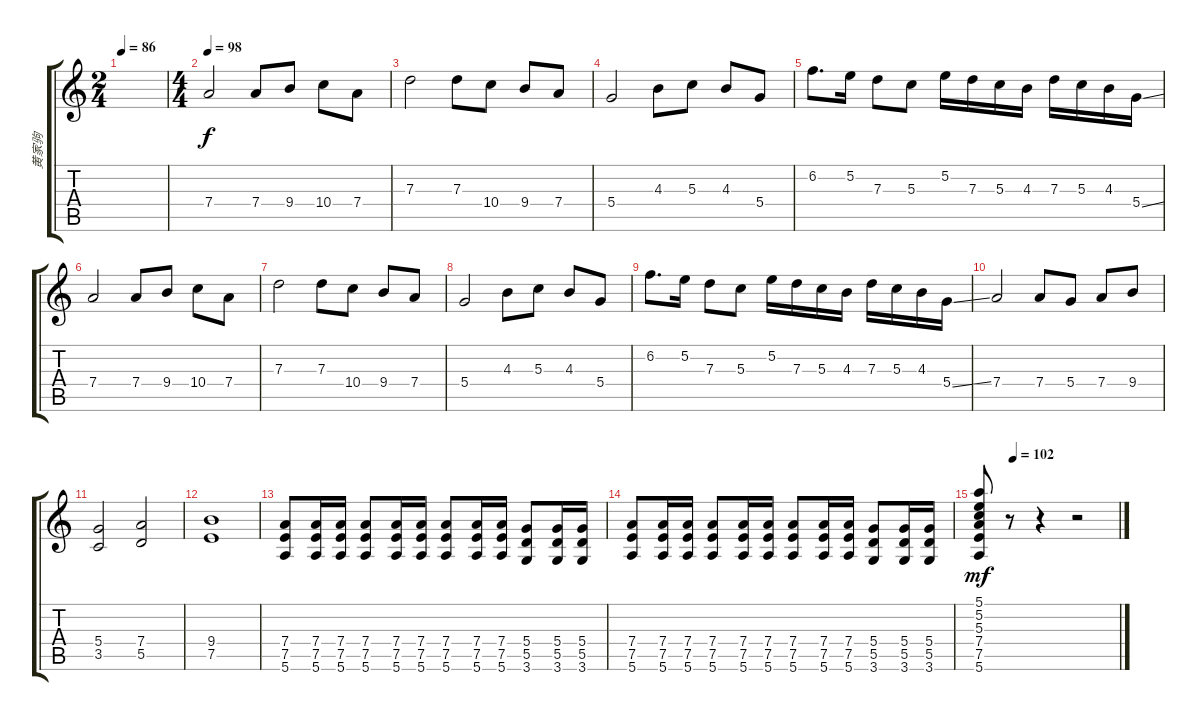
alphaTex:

\track ("黄家驹" "黄家驹") {instrument overdrivenguitar}
\staff {score tabs}
\tuning (E4 B3 G3 D3 A2 E2) {hide}
\ts (2 4)
\tempo 86
\tempo 102
\tempo 86
\clef g2
\ks c
|
\ts (4 4)
\tempo 98
7.4.2 7.4.8 9.4.8 10.4.8 7.4.8 |
7.3.2 7.3.8 10.4.8 9.4.8 7.4.8 |
5.4.2 4.3.8 5.3.8 4.3.8{txt ""} 5.4.8 |
6.2.8{d} 5.2.16 7.3.8 5.3.8 5.2.16 7.3.16 5.3.16 4.3.16 7.3.16 5.3.16 4.3.16 5.4{ss}.16 |
7.4.2 7.4.8 9.4.8 10.4.8 7.4.8 |
7.3.2 7.3.8 10.4.8 9.4.8 7.4.8 |
5.4.2 4.3.8 5.3.8 4.3.8 5.4.8 |
6.2.8{d} 5.2.16 7.3.8 5.3.8 5.2.16 7.3.16 5.3.16 4.3.16 7.3.16 5.3.16 4.3.16 5.4{ss}.16 |
7.4.2 7.4.8 5.4.8 7.4.8 9.4.8 |
(5.4 3.5).2 (7.4 5.5).2 |
(9.4 7.5).1 |
(7.4 7.5 5.6).8{volume 10} (7.4 7.5 5.6).16 (7.4 7.5 5.6).16 (7.4 7.5 5.6).8 (7.4 7.5 5.6).16 (7.4 7.5 5.6).16 (7.4 7.5 5.6).8 (7.4 7.5 5.6).16 (7.4 7.5 5.6).16 (5.4 5.5 3.6).8 (5.4 5.5 3.6).16 (5.4 5.5 3.6).16 |
(7.4 7.5 5.6).8 (7.4 7.5 5.6).16 (7.4 7.5 5.6).16 (7.4 7.5 5.6).8 (7.4 7.5 5.6).16 (7.4 7.5 5.6).16 (7.4 7.5 5.6).8 (7.4 7.5 5.6).16 (7.4 7.5 5.6).16 (5.4 5.5 3.6).8 (5.4 5.5 3.6).16 (5.4 5.5 3.6).16 |
\tempo (102 0.25)
(5.1 5.2 5.3 7.4 7.5 5.6).8{dy mf} r.8 r.4 r.2
